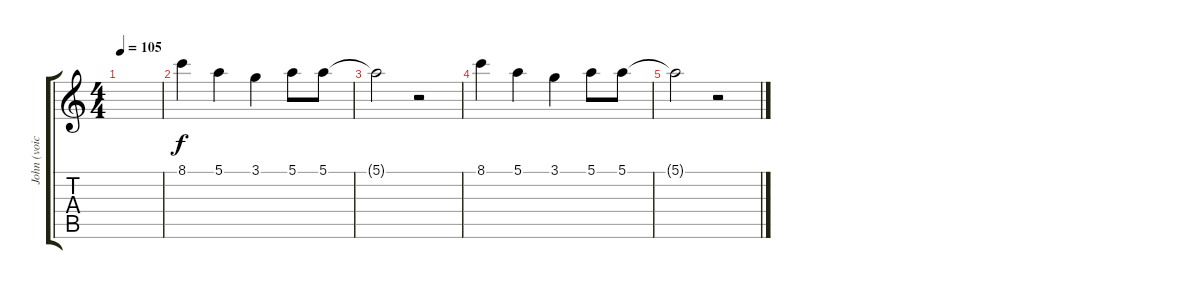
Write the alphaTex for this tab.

\track ("John (voice)" "John (voic") {instrument fretlessbass}
\staff {score tabs}
\tuning (E4 B3 G3 D3 A2 E2) {hide}
\ts (4 4)
\tempo 105
\clef g2
\ks c
|
8.1.4 5.1.4 3.1.4 5.1.8 5.1.8 |
5.1{t}.2 r.2 |
8.1.4 5.1.4 3.1.4 5.1.8 5.1.8 |
5.1{t}.2 r.2
